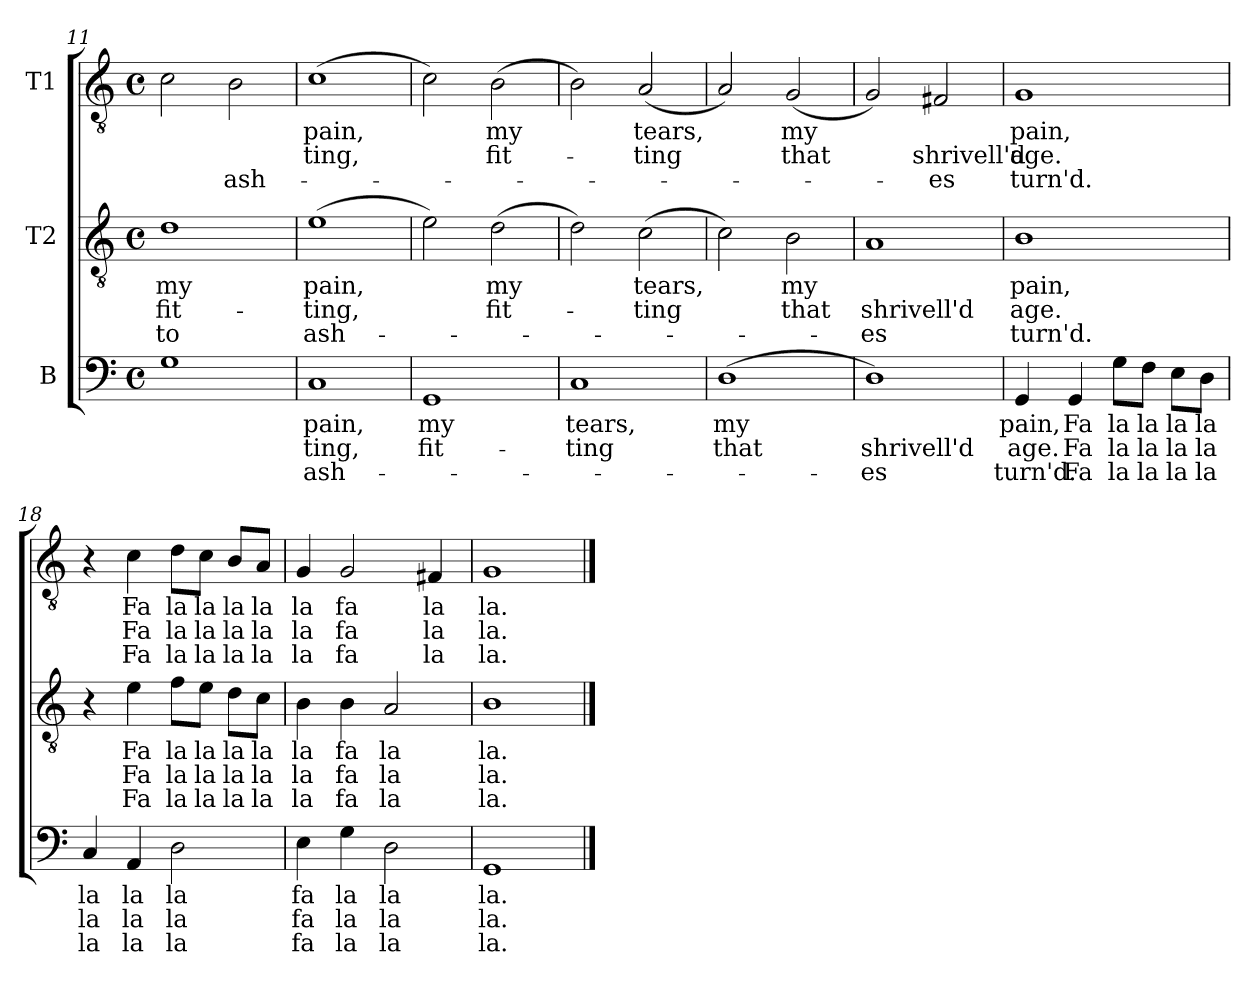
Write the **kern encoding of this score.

**kern	**text	**text	**text	**kern	**text	**text	**text	**kern	**text	**text	**text
*part3	*part3	*part3	*part3	*part2	*part2	*part2	*part2	*part1	*part1	*part1	*part1
*staff3	*staff3	*staff3	*staff3	*staff2	*staff2	*staff2	*staff2	*staff1	*staff1	*staff1	*staff1
*I"B	*	*	*	*I"T2	*	*	*	*I"T1	*	*	*
*clefF4	*	*	*	*clefGv2	*	*	*	*clefGv2	*	*	*
*k[]	*	*	*	*k[]	*	*	*	*k[]	*	*	*
*C:	*	*	*	*C:	*	*	*	*C:	*	*	*
*M4/4	*	*	*	*M4/4	*	*	*	*M4/4	*	*	*
*met(c)	*	*	*	*met(c)	*	*	*	*met(c)	*	*	*
=11	=11	=11	=11	=11	=11	=11	=11	=11	=11	=11	=11
1G	.	.	.	1d	my	fit-	-to	2c\	.	.	.
.	.	.	.	.	.	.	.	2B\	.	.	ash-
=12	=12	=12	=12	=12	=12	=12	=12	=12	=12	=12	=12
1C	pain,	-ting,	ash-	(1e	pain,	-ting,	ash-	(1c	pain,	-ting,	.
=13	=13	=13	=13	=13	=13	=13	=13	=13	=13	=13	=13
1GG	my	fit-	.	2e\)	.	.	.	2c\)	.	.	.
.	.	.	.	(2d\	my	fit-	.	(2B\	my	fit-	.
!!LO:LB:g=z
=14	=14	=14	=14	=14	=14	=14	=14	=14	=14	=14	=14
1C	tears,	-ting	.	2d\)	.	.	.	2B\)	.	.	.
.	.	.	.	(2c\	tears,	-ting	.	(2A/	tears,	-ting	.
=15	=15	=15	=15	=15	=15	=15	=15	=15	=15	=15	=15
(1D	my	that	.	2c\)	.	.	.	2A/)	.	.	.
.	.	.	.	2B\	my	that	.	(2G/	my	that	.
=16	=16	=16	=16	=16	=16	=16	=16	=16	=16	=16	=16
1D)	.	shrivell'd	-es	1A	.	shrivell'd	-es	2G/)	.	.	.
.	.	.	.	.	.	.	.	2F#X/	.	shrivell'd	-es
=17	=17	=17	=17	=17	=17	=17	=17	=17	=17	=17	=17
4GG/	pain,	age.	turn'd.	1B	pain,	age.	turn'd.	1G	pain,	age.	turn'd.
4GG/	Fa	Fa	Fa	.	.	.	.	.	.	.	.
8G\L	la	la	la	.	.	.	.	.	.	.	.
8F\J	la	la	la	.	.	.	.	.	.	.	.
8E\L	la	la	la	.	.	.	.	.	.	.	.
8D\J	la	la	la	.	.	.	.	.	.	.	.
=18	=18	=18	=18	=18	=18	=18	=18	=18	=18	=18	=18
4C/	la	la	la	4r	.	.	.	4r	.	.	.
4AA/	la	la	la	4e\	Fa	Fa	Fa	4c\	Fa	Fa	Fa
2D\	la	la	la	8f\L	la	la	la	8d\L	la	la	la
.	.	.	.	8e\J	la	la	la	8c\J	la	la	la
.	.	.	.	8d\L	la	la	la	8B/L	la	la	la
.	.	.	.	8c\J	la	la	la	8A/J	la	la	la
=19	=19	=19	=19	=19	=19	=19	=19	=19	=19	=19	=19
4E\	fa	fa	fa	4B\	la	la	la	4G/	la	la	la
4G\	la	la	la	4B\	fa	fa	fa	2G/	fa	fa	fa
2D\	la	la	la	2A/	la	la	la	.	.	.	.
.	.	.	.	.	.	.	.	4F#X/	la	la	la
=20	=20	=20	=20	=20	=20	=20	=20	=20	=20	=20	=20
1GG	la.	la.	la.	1B	la.	la.	la.	1G	la.	la.	la.
==	==	==	==	==	==	==	==	==	==	==	==
*-	*-	*-	*-	*-	*-	*-	*-	*-	*-	*-	*-
